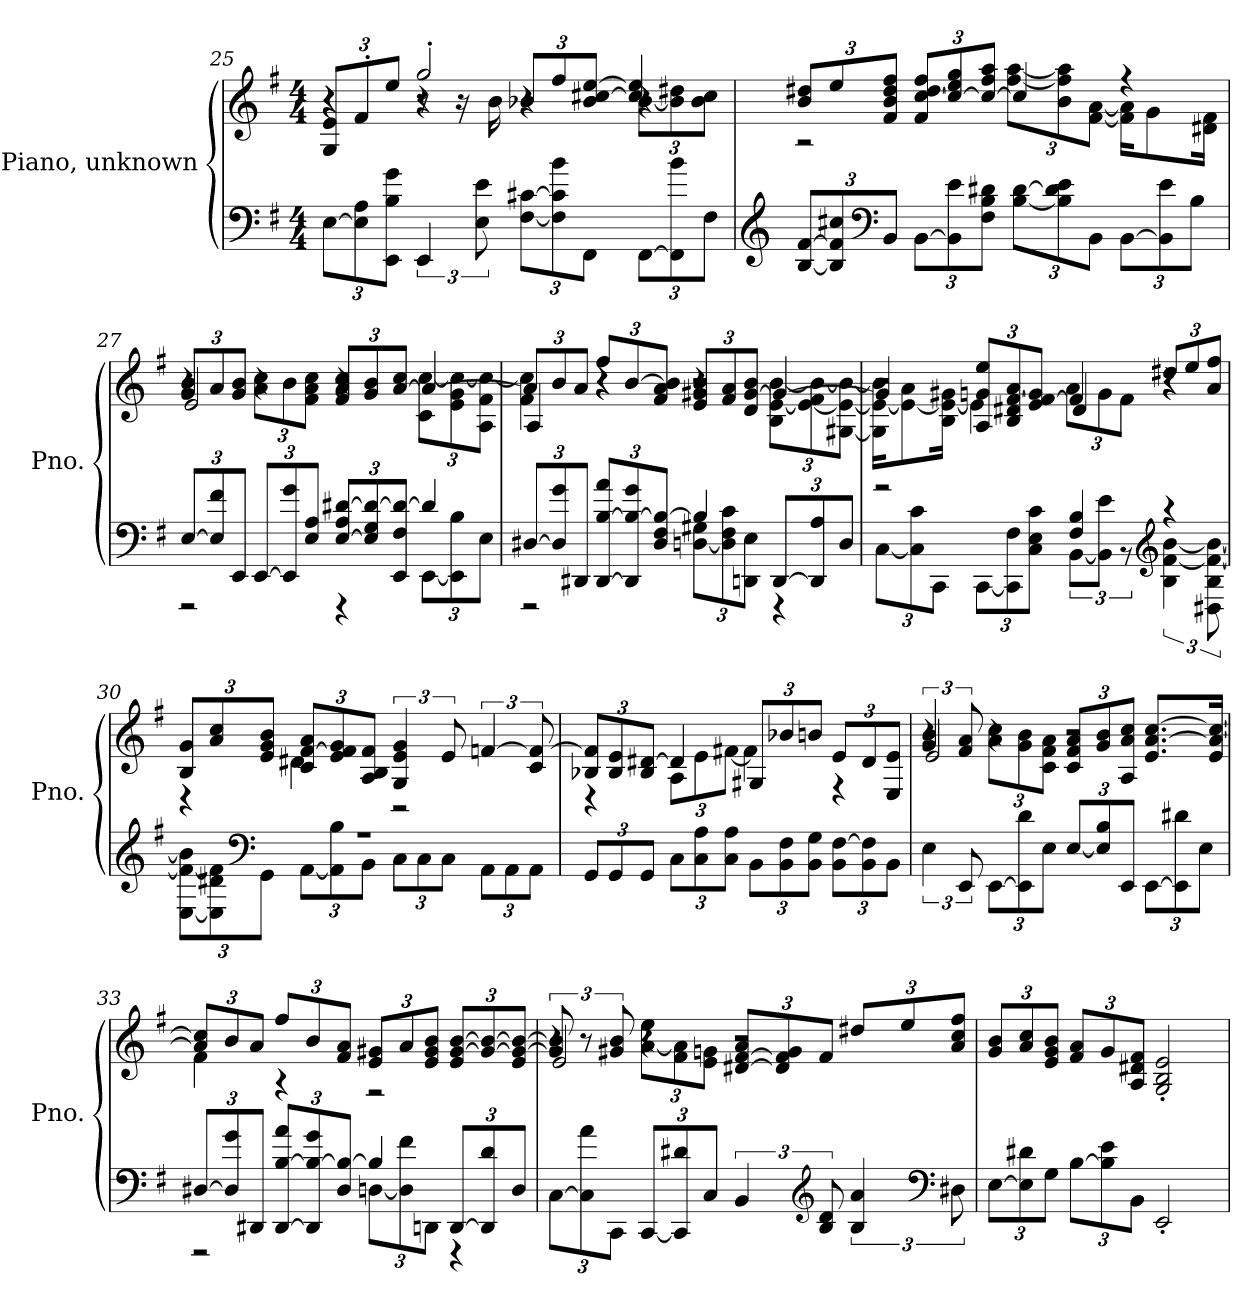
**kern	**kern
*part1	*part1
*staff2	*staff1
*I"Piano, unknown	*
*I'Pno.	*
!!LO:PB:g=z
*clefF4	*clefG2
*k[f#]	*k[f#]
*M4/4	*M4/4
=25	=25
*	*^
*	*	*^
*Xbrackettup	*	*	*Xbrackettup
[12E\L	4r	4r	12G/ 12e/L
12E\] 12A\	.	.	12f#'/
12EE\ 12B\ 12g\J	.	.	12ee/J
*brackettup	*	*	*
6EE/	2gg'/	8r	4r
.	.	16r	.
12E\ 12e\	.	.	.
.	.	16b\	.
*Xbrackettup	*	*	*
[12F#\ [12c#X\L	.	4r	12b-X/L
12F#\] 12c#\] 12b\	.	.	12ff#/
12FF#\J	.	.	12b-/ [12cc#X/ [12ee/J
[12FF#\L	4r	[12b-\L	4cc#/] 4ee/]
12FF#\] 12b\	.	12b-\] 12dd#X\	.
12F#\J	.	12b-\ 12cc#\J	.
*	*v	*v	*v
=26	=26
*clefG2	*
*	*^
[12B/ [12f#/L	12b/ 12dd#X/L	2r
12B/] 12f#/] 12cc#X/	12ee/	.
*clefF4	*	*
12BB/J	12f#/ 12b/ 12dd#/ 12ff#/J	.
[12BB\L	12f#/ [12cc/ 12dd#/ 12ff#/L	.
12BB\] 12e\	12cc/_ 12ee/ 12gg/	.
12F#\ 12B\ 12d#X\J	12cc/_ 12ff#/ 12aa/J	.
[12B\ [12d#\L	4cc/]	[12ff#\ [12aa\L
12B\] 12d#\] 12e\	.	12b\ 12ff#\] 12aa\]
12BB\J	.	[12f#\ [12a\J
[12BB\L	4r	16f#\] 16a\]KL
.	.	8g\
12BB\] 12e\	.	.
12B\J	.	.
.	.	16d#X\ 16f#\Jk
!!LO:LB:g=z
=27	=27	=27
*^	*	*^
[12E/L	2r	12g/ 12b/L	4r	2e/
12E/] 12f#/	.	12a/	.	.
12EE/J	.	12g/ 12b/J	.	.
[12EE/L	.	4r	12a\ 12cc\L	.
12EE/] 12g/	.	.	12b\	.
12E/ 12A/J	.	.	12f#\ 12a\ 12cc\J	.
[12E/ 12A/ [12d#X/L	4r	12f#/ 12a/ 12cc/L	4r	2r
12E/] 12G/ 12d#/_	.	12g/ 12b/	.	.
12EE/ 12F#/ 12d#/_J	.	[12a/ 12cc/J	.	.
4d#/]	[12EE\L	4a/_	12c\ [12cc\L	.
.	12EE\] 12B\	.	12e\ 12g\ 12cc\_	.
.	12E\J	.	12A\ 12f#\ 12cc\_J	.
=28	=28	=28	=28	=28
[12D#X/L	2r	12a/L]	4f#\ 4cc\]	4A/
12D#/] 12g/	.	12b/	.	.
12DD#X/J	.	12a/J	.	.
[12DD#/ [12B/ 12a/L	.	12ff#/L	4r	4r
12DD#/] 12B/_ 12g/	.	[12b/	.	.
12D#/ 12F#/ 12B/_J	.	12f#/ 12a/ 12b/]J	.	.
4B/]	[12Dn\ 12G#X\L	12e/ 12g#X/ 12b/L	4r	2r
.	12D\] 12F#\ 12c\	12f#/ 12a/	.	.
.	12DDn\ 12E\J	12d/ [12g#/ 12b/J	.	.
[12DD/L	4r	4g#/_	12B\ [12e\ [12b\L	.
12DD/] 12A/	.	.	12e\_ 12f#\ 12b\_	.
12D/J	.	.	[12G#X\ 12e\_ 12b\_J	.
!!LO:LB:g=z	!!	!!
=29	=29	=29	=29	=29
2r	[12C\L	4g#/]	16G#\] 16e\_ 16b\]KL	2r
.	.	.	8e\_ 8a\	.
.	12C\] 12c\	.	.	.
.	12CC\J	.	.	.
.	.	.	16B\ 16e\_ 16g#X\Jk	.
.	[12CC\L	12A/ 12gn/ 12ee/L	4e\]	.
.	12CC\] 12F#\	12B/ 12d#X/ [12f#/ 12a/	.	.
.	12C\ 12E\ 12c\J	12e/ 12f#/_ 12g/J	.	.
*	*brackettup	*	*	*
4F#/ 4B/	[12BB\L	4f#/]	12a\L	4d#/
.	12BB\] 12e\J	.	12g\	.
.	12r	.	12f#\J	.
*clefG2	*	*	*	*
4r	6B\ [6f#\ [6b\	12dd#X/L	4r	4r
.	.	12ee/	.	.
.	12D#X\ 12B\ 12f#\_ 12b\_	12a/ 12ff#/J	.	.
*	*	*v	*v	*v
=30	=30	=30
*	*Xbrackettup	*
*	*	*^
1r	[12E\ 12f#\_ 12b\]L	12B/ 12g/L	4r
.	12E\] 12d#X\ 12f#\]	12a/ 12cc/	.
*clefF4	*	*	*
.	12GG\J	12e/ 12g/ 12b/J	.
.	[12AA\L	12c/ [12f#/ 12a/L	4d#X\
.	12AA\] 12B\	12e/ 12f#/] 12g/	.
.	12BB\J	12A/ 12B/ 12f#/J	.
*	*	*brackettup	*
.	12C\L	6G/ 6e/ 6g/	2r
.	12C\	.	.
.	12C\J	12e/	.
.	12AA\L	[6fn/	.
.	12AA\	.	.
.	12AA\J	12c/ 12f/_	.
*v	*v	*	*
!!LO:LB:g=z	!!
=31	=31	=31
*	*Xbrackettup	*
12GG/L	12B-X/ 12f/]L	4r
12GG/	12B-/ 12e/	.
12GG/J	12B-/ [12d#X/J	.
12C\L	4d#/]	12A\L
12C\ 12A\	.	12e\
12C\ 12A\J	.	[12f#X\J
12BB\L	12G#X/L	4f#\]
12BB\ 12F#\	12b-X/	.
12BB\ 12G\J	12bn/J	.
12BB\ [12F#\L	12e/L	4r
12BB\ 12F#\]	12d#/	.
12BB\J	12E/ 12e/J	.
*	*v	*v
=32	=32
*brackettup	*brackettup
*	*^
*	*	*^
6E\	6g/ 6b/	4r	2e/
12EE/	12f#/ 12a/	.	.
*Xbrackettup	*	*Xbrackettup	*
[12EE\L	4r	12a\ 12cc\L	.
12EE\] 12d\	.	12g\ 12b\	.
12E\J	.	12c\ 12f#\ 12a\J	.
[12E/L	12c/ 12f#/ 12a/L	2r	2r
12E/] 12B/	12g/ 12b/	.	.
12EE/J	12A/ 12a/ 12cc/J	.	.
[12EE\L	8.e/ [8.a/ [8.cc/L	.	.
12EE\] 12d#X\	.	.	.
12E\J	.	.	.
.	16e/ 16a/_ 16cc/_Jk	.	.
*	*	*v	*v
!!LO:LB:g=z
=33	=33	=33
*^	*	*
[12D#X/L	2r	12a/] 12cc/]L	4f#\
12D#/] 12g/	.	12b/	.
12DD#X/J	.	12a/J	.
[12DD#/ [12B/ 12a/L	.	12ff#/L	4r
12DD#/] 12B/_ 12g/	.	12b/	.
12D#/ 12B/_J	.	12f#/ 12a/J	.
4B/]	[12Dn\L	12e/ 12g#X/L	2r
.	12D\] 12f#\	12a/	.
.	12DDn\J	12e/ 12g#/ 12b/J	.
[12DD/L	4r	12e/ [12g#/ [12b/L	.
12DD/] 12d/	.	12g#/_ 12b/_	.
12D/J	.	12e/ 12g#/_ 12b/_J	.
*v	*v	*	*
*	*v	*v
=34	=34
*	*brackettup
*	*^
*	*	*^
[12C\L	12g#/] 12b/]	4r	2e/
12C\] 12a\	12r	.	.
12CC\J	12g#X/ 12b/	.	.
*	*	*Xbrackettup	*
[12CC/L	4r	[12a\ 12ee\L	.
12CC/] 12d#X/	.	12f#\ 12a\]	.
12C/J	.	12e\ 12gn\J	.
*brackettup	*	*	*
6BB/	[12d#X/ [12f#/ 12a/L	2r	2r
.	12d#/] 12f#/] 12g/	.	.
*clefG2	*	*	*
12B/ 12d#/	12f#/J	.	.
6B/ 6a/	12dd#X/L	.	.
.	12ee/	.	.
*clefF4	*	*	*
12D#X\	12a/ 12cc/ 12ff#/J	.	.
*	*v	*v	*v
!!LO:LB:g=z
=35	=35
*Xbrackettup	*
[12E\L	12g/ 12b/L
12E\] 12d#X\	12a/ 12cc/
12G\J	12e/ 12g/ 12b/J
[12B\L	12f#/ 12a/L
12B\] 12e\	12g/
12BB\J	12A/ 12d#X/ 12f#/J
2EE'/	2G/' 2B/' 2e/'
=	=
*-	*-
